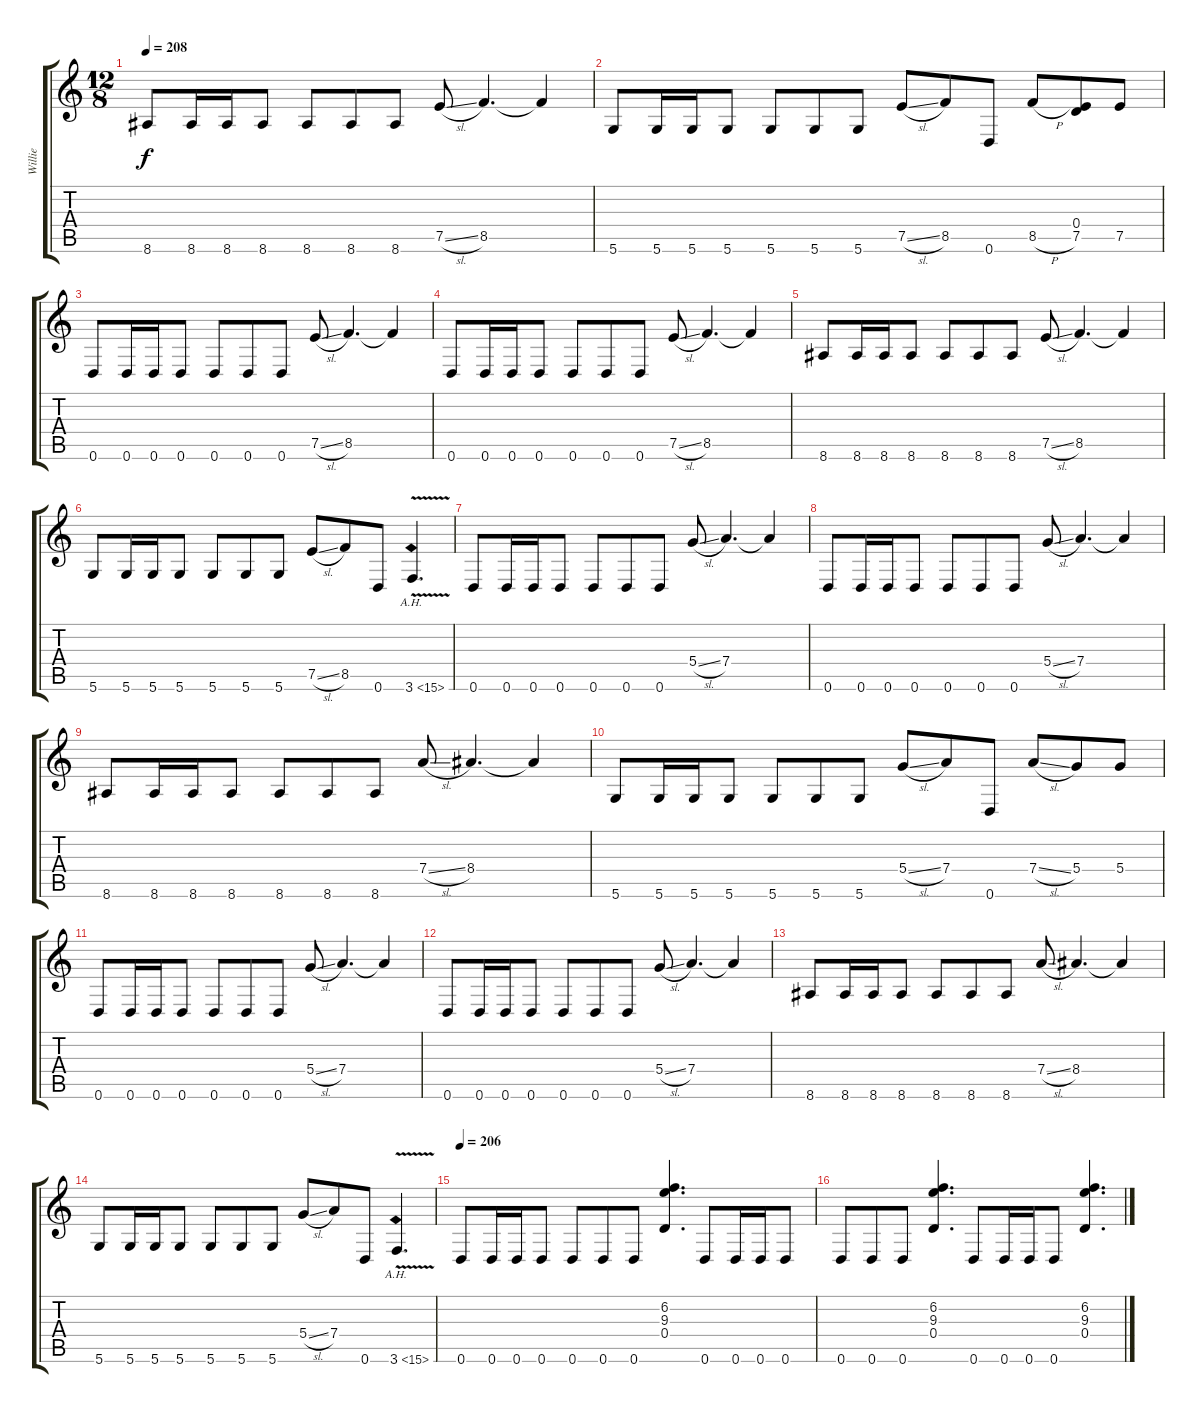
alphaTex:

\track ("Willie" "Willie") {instrument distortionguitar}
\staff {score tabs}
\tuning (E4 B3 G3 D3 A2 D2) {hide}
\ts (12 8)
\tempo 208
\clef g2
\ks c
8.6.8{dy f} 8.6.16 8.6.16 8.6.8 8.6.8 8.6.8 8.6.8 7.5{sl}.8 8.5.4{d} 8.5{t}.4 |
5.6.8 5.6.16 5.6.16 5.6.8 5.6.8 5.6.8 5.6.8 7.5{sl}.8 8.5.8 0.6.8 8.5{h}.8 (0.4 7.5).8 7.5.8 |
0.6.8 0.6.16 0.6.16 0.6.8 0.6.8 0.6.8 0.6.8 7.5{sl}.8 8.5.4{d} 8.5{t}.4 |
0.6.8 0.6.16 0.6.16 0.6.8 0.6.8 0.6.8 0.6.8 7.5{sl}.8 8.5.4{d} 8.5{t}.4 |
8.6.8 8.6.16 8.6.16 8.6.8 8.6.8 8.6.8 8.6.8 7.5{sl}.8 8.5.4{d} 8.5{t}.4 |
5.6.8 5.6.16 5.6.16 5.6.8 5.6.8 5.6.8 5.6.8 7.5{sl}.8 8.5.8 0.6.8 3.6{ah 12 v}.4{d} |
0.6.8 0.6.16 0.6.16 0.6.8 0.6.8 0.6.8 0.6.8 5.4{sl}.8 7.4.4{d} 7.4{t}.4 |
0.6.8 0.6.16 0.6.16 0.6.8 0.6.8 0.6.8 0.6.8 5.4{sl}.8 7.4.4{d} 7.4{t}.4 |
8.6.8 8.6.16 8.6.16 8.6.8 8.6.8 8.6.8 8.6.8 7.4{sl}.8 8.4.4{d} 8.4{t}.4 |
5.6.8 5.6.16 5.6.16 5.6.8 5.6.8 5.6.8 5.6.8 5.4{sl}.8 7.4.8 0.6.8 7.4{sl}.8 5.4.8 5.4.8 |
0.6.8 0.6.16 0.6.16 0.6.8 0.6.8 0.6.8 0.6.8 5.4{sl}.8 7.4.4{d} 7.4{t}.4 |
0.6.8 0.6.16 0.6.16 0.6.8 0.6.8 0.6.8 0.6.8 5.4{sl}.8 7.4.4{d} 7.4{t}.4 |
8.6.8 8.6.16 8.6.16 8.6.8 8.6.8 8.6.8 8.6.8 7.4{sl}.8 8.4.4{d} 8.4{t}.4 |
5.6.8 5.6.16 5.6.16 5.6.8 5.6.8 5.6.8 5.6.8 5.4{sl}.8 7.4.8 0.6.8 3.6{ah 12 v}.4{d} |
\tempo 206
0.6.8 0.6.16 0.6.16 0.6.8 0.6.8 0.6.8 0.6.8 (6.2 9.3 0.4).4{d} 0.6.8 0.6.16 0.6.16 0.6.8 |
0.6.8 0.6.8 0.6.8 (6.2 9.3 0.4).4{d} 0.6.8 0.6.16 0.6.16 0.6.8 (6.2 9.3 0.4).4{d}
